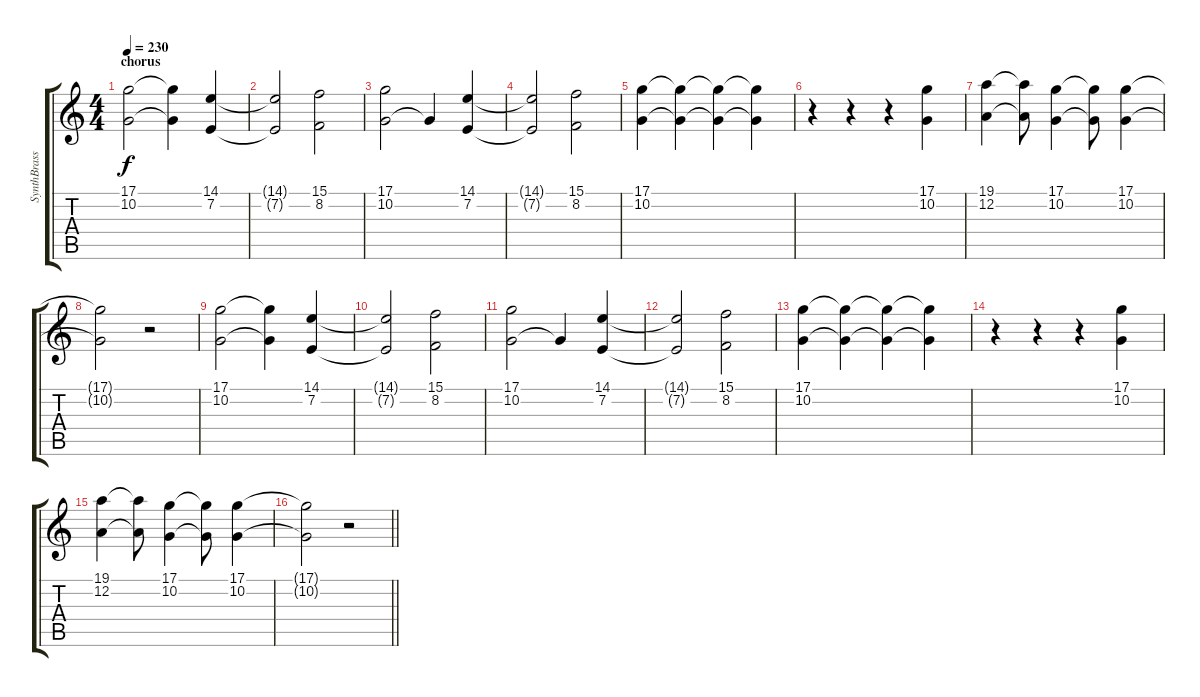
\track ("SynthBrass" "SynthBrass") {instrument brasssection}
\staff {score tabs}
\tuning (D4 A3 F3 C3 G2 C2) {hide}
\ts (4 4)
\section ("" "chorus")
\tempo 230
\clef g2
\ks c
(17.1 10.2).2{dy f} (17.1{t} 10.2{t}).4 (14.1 7.2).4 |
(14.1{t} 7.2{t}).2 (15.1 8.2).2 |
(17.1 10.2).2 10.2{t}.4 (14.1 7.2).4 |
(14.1{t} 7.2{t}).2 (15.1 8.2).2 |
(17.1 10.2).4 (17.1{t} 10.2{t}).4 (17.1{t} 10.2{t}).4 (17.1{t} 10.2{t}).4 |
r.4 r.4 r.4 (17.1 10.2).4 |
(19.1 12.2).4 (19.1{t} 12.2{t}).8 (17.1 10.2).4 (17.1{t} 10.2{t}).8 (17.1 10.2).4 |
(17.1{t} 10.2{t}).2 r.2 |
(17.1 10.2).2 (17.1{t} 10.2{t}).4 (14.1 7.2).4 |
(14.1{t} 7.2{t}).2 (15.1 8.2).2 |
(17.1 10.2).2 10.2{t}.4 (14.1 7.2).4 |
(14.1{t} 7.2{t}).2 (15.1 8.2).2 |
(17.1 10.2).4 (17.1{t} 10.2{t}).4 (17.1{t} 10.2{t}).4 (17.1{t} 10.2{t}).4 |
r.4 r.4 r.4 (17.1 10.2).4 |
(19.1 12.2).4 (19.1{t} 12.2{t}).8 (17.1 10.2).4 (17.1{t} 10.2{t}).8 (17.1 10.2).4 |
\barLineRight lightlight
(17.1{t} 10.2{t}).2 r.2
